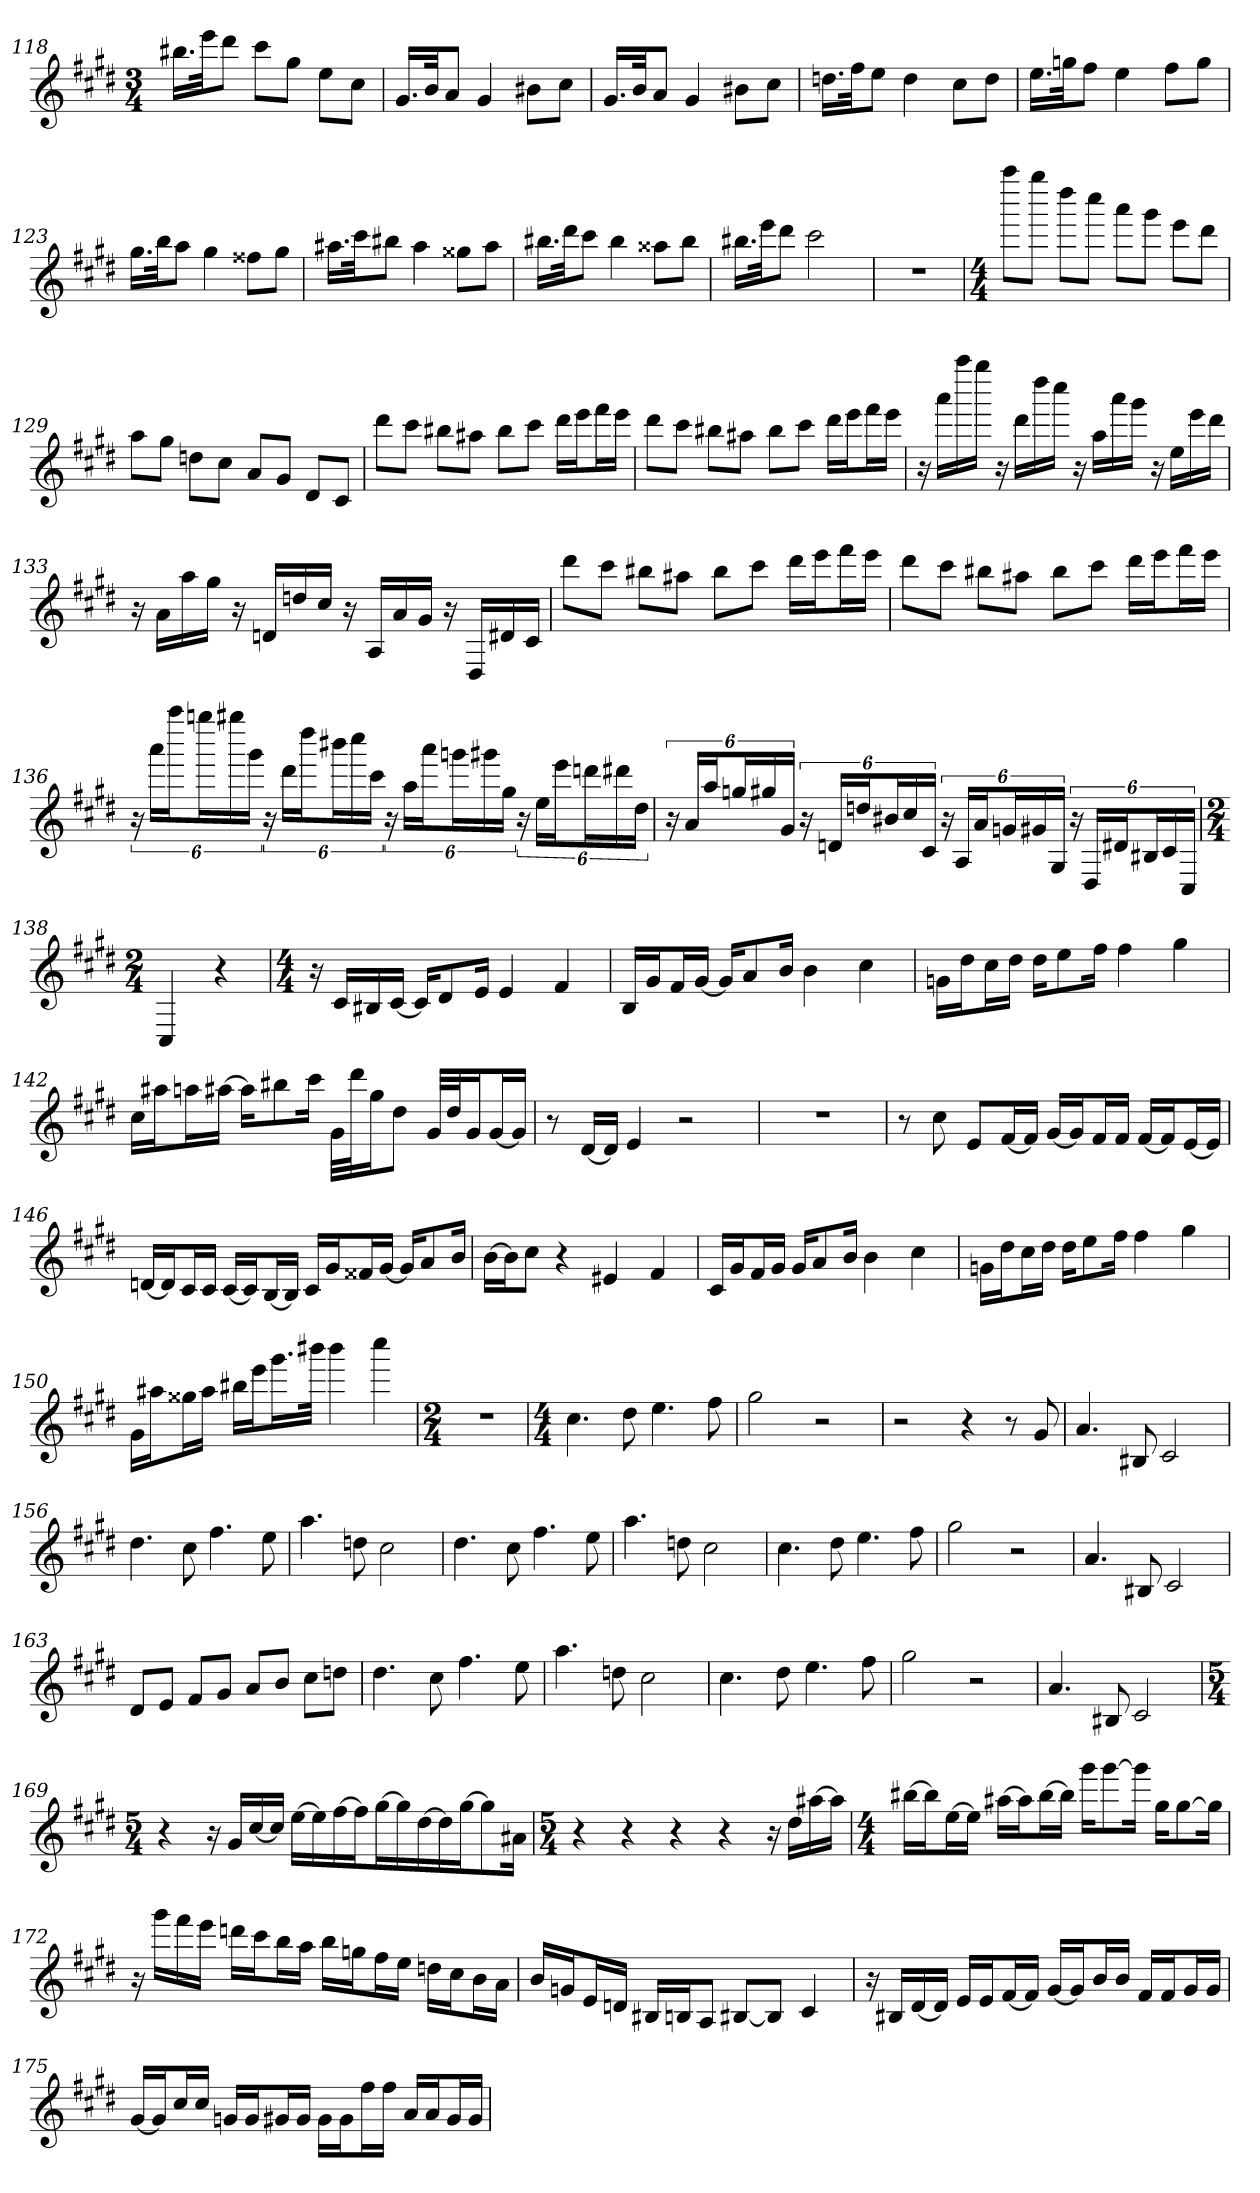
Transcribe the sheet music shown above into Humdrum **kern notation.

**kern
*part1
*staff1
*clefG2
*k[f#c#g#d#]
*E:
*M3/4
=118
16.bb#X\LL
32eee\Jk
8ddd#\J
8ccc#\L
8gg#\J
8ee\L
8cc#\J
=119
16.g#/LL
32b/Jk
8a/J
4g#
8b#X\L
8cc#\J
=120
16.g#/LL
32b/Jk
8a/J
4g#
8b#X\L
8cc#\J
=121
16.ddn\LL
32ff#\Jk
8ee\J
4dd
8cc#\L
8dd\J
=122
16.ee\LL
32ggn\Jk
8ff#\J
4ee
8ff#\L
8gg\J
=123
16.gg#\LL
32bb\Jk
8aa\J
4gg#
8ff##X\L
8gg#\J
=124
16.aa#X\LL
32ccc#\Jk
8bb#X\J
4aa#
8gg##X\L
8aa#\J
=125
16.bb#X\LL
32ddd#\Jk
8ccc#\J
4bb#
8aa##X\L
8bb#\J
=126
16.bb#X\LL
32eee\Jk
8ddd#\J
2ccc#
=127
2.r
=128
*M4/4
8aaaa\L
8gggg#\J
8dddd#\L
8cccc#\J
8aaa\L
8ggg#\J
8eee\L
8ddd#\J
=129
8aa\L
8gg#\J
8ddn\L
8cc#\J
8a/L
8g#/J
8d#/L
8c#/J
=130
8ddd#\L
8ccc#\J
8bb#X\L
8aa#X\J
8bb#\L
8ccc#\J
16ddd#\LL
16eee\J
16fff#\L
16eee\JJ
=131
8ddd#\L
8ccc#\J
8bb#X\L
8aa#X\J
8bb#\L
8ccc#\J
16ddd#\LL
16eee\J
16fff#\L
16eee\JJ
=132
16r
16aaa\LL
16aaaa\
16gggg#\JJ
16r
16ddd#\LL
16dddd#\
16cccc#\JJ
16r
16aa\LL
16aaa\
16ggg#\JJ
16r
16ee\LL
16eee\
16ddd#\JJ
=133
16r
16a\LL
16aa\
16gg#\JJ
16r
16dn/LL
16ddn/
16cc#/JJ
16r
16A/LL
16a/
16g#/JJ
16r
16D#/LL
16d#X/
16c#/JJ
=134
8ddd#\L
8ccc#\J
8bb#X\L
8aa#X\J
8bb#\L
8ccc#\J
16ddd#\LL
16eee\J
16fff#\L
16eee\JJ
=135
8ddd#\L
8ccc#\J
8bb#X\L
8aa#X\J
8bb#\L
8ccc#\J
16ddd#\LL
16eee\J
16fff#\L
16eee\JJ
=136
24r
24aaa\LL
24aaaa\J
24ggggn\L
24gggg#X\
24ggg#\JJ
24r
24ddd#\LL
24dddd#\J
24bbb#X\L
24cccc#\
24ccc#\JJ
24r
24aa\LL
24aaa\J
24gggn\L
24ggg#X\
24gg#\JJ
24r
24ee\LL
24eee\J
24dddn\L
24ddd#X\
24dd#\JJ
=137
24r
24a/LL
24aa/J
24ggn/L
24gg#X/
24g#/JJ
24r
24dn/LL
24ddn/J
24b#X/L
24cc#/
24c#/JJ
24r
24A/LL
24a/J
24gn/L
24g#X/
24G#/JJ
24r
24D#/LL
24d#X/J
24B#X/L
24c#/
24C#/JJ
=138
*M2/4
4C#
4r
=139
*M4/4
16r
16c#/LL
16B#X/
[16c#/JJ
16c#/KL]
8d#/
16e/Jk
4e
4f#
=140
16B/LL
16g#/J
16f#/L
[16g#/JJ
16g#/KL]
8a/
16b/Jk
4b
4cc#
=141
16gn\LL
16dd#\J
16cc#\L
16dd#\JJ
16dd#\KL
8ee\
16ff#\Jk
4ff#
4gg#
=142
16cc#\LL
16aa#X\J
16aan\L
[16aa#X\JJ
16aa#\KL]
8bb#X\
16ccc#\Jk
32g#\LLL
32ddd#\J
16gg#\J
8dd#\J
32g#/LLL
32dd#/J
16g#/J
[16g#/L
16g#/JJ]
=143
8r
[16d#/LL
16d#/JJ]
4e
2r
=144
1r
=145
8r
8cc#
8e/L
[16f#/L
16f#/JJ]
[16g#/LL
16g#/J]
16f#/L
16f#/JJ
[16f#/LL
16f#/J]
[16e/L
16e/JJ]
=146
[16dn/LL
16d/J]
16c#/L
16c#/JJ
[16c#/LL
16c#/J]
[16B/L
16B/JJ]
16c#/LL
16g#/J
16f##X/L
[16g#/JJ
16g#/KL]
8a/
16b/Jk
=147
[16b\LL
16b\J]
8cc#\J
4r
4e#X
4f#
=148
16c#/LL
16g#/J
16f#/L
16g#/JJ
16g#/KL
8a/
16b/Jk
4b
4cc#
=149
16gn\LL
16dd#\J
16cc#\L
16dd#\JJ
16dd#\KL
8ee\
16ff#\Jk
4ff#
4gg#
=150
16g#\LL
16aa#X\J
16gg##X\L
16aa#\JJ
16bb#X\LL
16eee\J
16.ggg#\L
32bbb#X\JJk
4bbb#
4cccc#
=151
*M2/4
2r
=152
*M4/4
4.cc#
8dd#
4.ee
8ff#
=153
2gg#
2r
=154
2r
4r
8r
8g#
=155
4.a
8B#X
2c#
=156
4.dd#
8cc#
4.ff#
8ee
=157
4.aa
8ddn
2cc#
=158
4.dd#
8cc#
4.ff#
8ee
=159
4.aa
8ddn
2cc#
=160
4.cc#
8dd#
4.ee
8ff#
=161
2gg#
2r
=162
4.a
8B#X
2c#
=163
8d#/L
8e/J
8f#/L
8g#/J
8a/L
8b/J
8cc#\L
8ddn\J
=164
4.dd#
8cc#
4.ff#
8ee
=165
4.aa
8ddn
2cc#
=166
4.cc#
8dd#
4.ee
8ff#
=167
2gg#
2r
=168
4.a
8B#X
2c#
=169
*M5/4
4r
16r
16g#/LL
[16cc#/
16cc#/JJ]
[16ee\LL
16ee\]
[16ff#\
16ff#\J]
[16gg#\L
16gg#\]
[16dd#\
16dd#\J]
[16gg#\K
8gg#\]
16a#X\Jk
=170
*M5/4
4r
4r
4r
4r
16r
16dd#\LL
[16aa#X\
16aa#\JJ]
=171
*M4/4
[16bb#X\LL
16bb#\J]
[16ee\L
16ee\JJ]
[16aa#X\LL
16aa#\J]
[16bb#\L
16bb#\JJ]
16ggg#\KL
[8ggg#\
16ggg#\Jk]
16gg#\KL
[8gg#\
16gg#\Jk]
=172
16r
16ggg#\LL
16fff#\
16eee\JJ
16dddn\LL
16ccc#\J
16bb\L
16aa\JJ
16bb\LL
16ggn\J
16ff#\L
16ee\JJ
16ddn\LL
16cc#\J
16b\L
16a\JJ
=173
16b/LL
16gn/J
16e/L
16dn/JJ
16B#X/LL
16Bn/J
8A/J
[8B#X/L
8B#/J]
4c#
=174
16r
16B#X/LL
[16d#/
16d#/JJ]
16e/LL
16e/J
[16f#/L
16f#/JJ]
[16g#/LL
16g#/J]
16b/L
16b/JJ
16f#/LL
16f#/J
16g#/L
16g#/JJ
=175
[16g#/LL
16g#/J]
16cc#/L
16cc#/JJ
16gn/LL
16g/J
16g#X/L
16g#/JJ
16g#\LL
16g#\J
16ff#\L
16ff#\JJ
16a/LL
16a/J
16g#/L
16g#/JJ
=
*-
